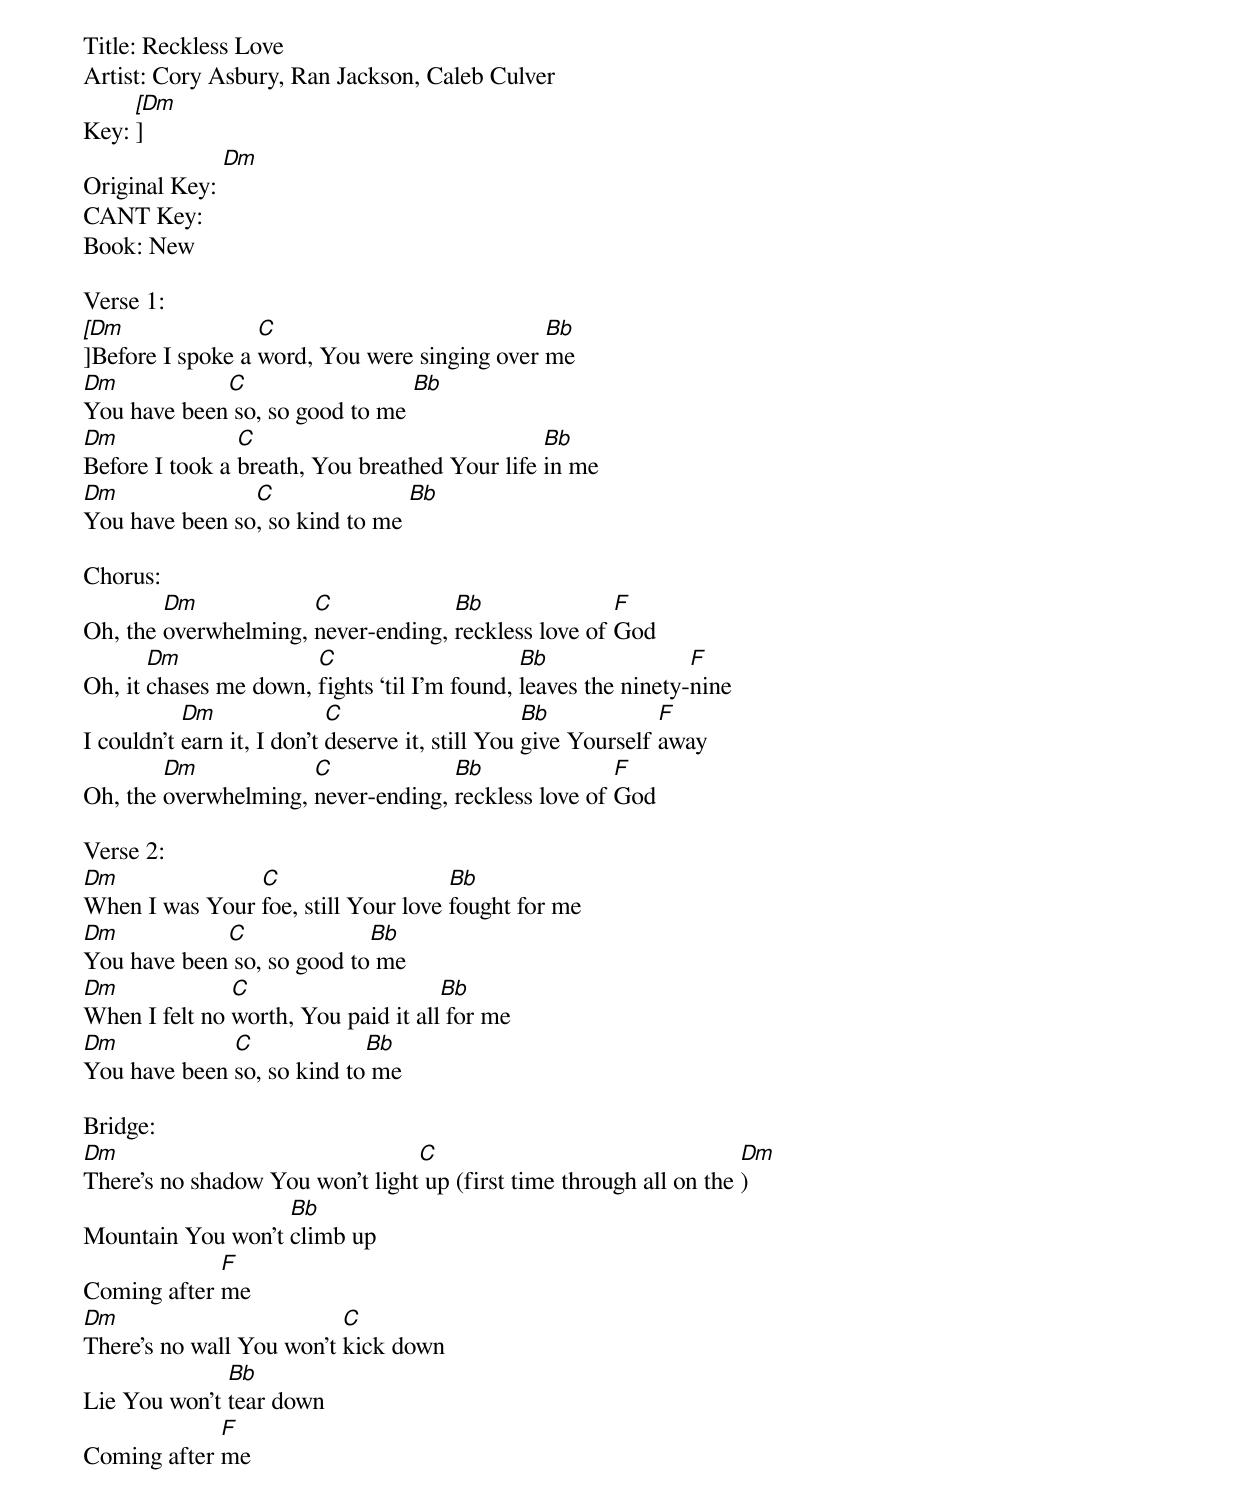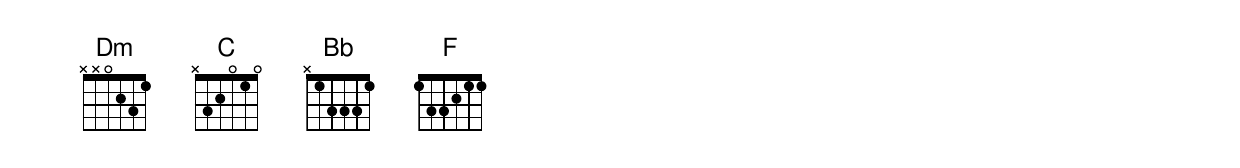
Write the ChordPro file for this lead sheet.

Title: Reckless Love
Artist: Cory Asbury, Ran Jackson, Caleb Culver
Key: [[Dm]]
Original Key: [Dm]
CANT Key:
Book: New

Verse 1:
[[Dm]]Before I spoke a [C]word, You were singing over [Bb]me
[Dm]You have been[C] so, so good to me [Bb]
[Dm]Before I took a [C]breath, You breathed Your life [Bb]in me
[Dm]You have been so[C], so kind to me [Bb]

Chorus:
Oh, the [Dm]overwhelming, [C]never-ending, [Bb]reckless love of [F]God
Oh, it [Dm]chases me down, [C]fights ‘til I’m found, [Bb]leaves the ninety-[F]nine
I couldn’t [Dm]earn it, I don’t [C]deserve it, still You [Bb]give Yourself [F]away
Oh, the [Dm]overwhelming, [C]never-ending, [Bb]reckless love of [F]God

Verse 2:
[Dm]When I was Your [C]foe, still Your love [Bb]fought for me
[Dm]You have been[C] so, so good to[Bb] me
[Dm]When I felt no [C]worth, You paid it all[Bb] for me
[Dm]You have been [C]so, so kind to[Bb] me

Bridge:
[Dm]There’s no shadow You won’t light[C] up (first time through all on the [Dm])
Mountain You won’t [Bb]climb up
Coming after [F]me
[Dm]There’s no wall You won’t [C]kick down
Lie You won’t [Bb]tear down
Coming after [F]me
